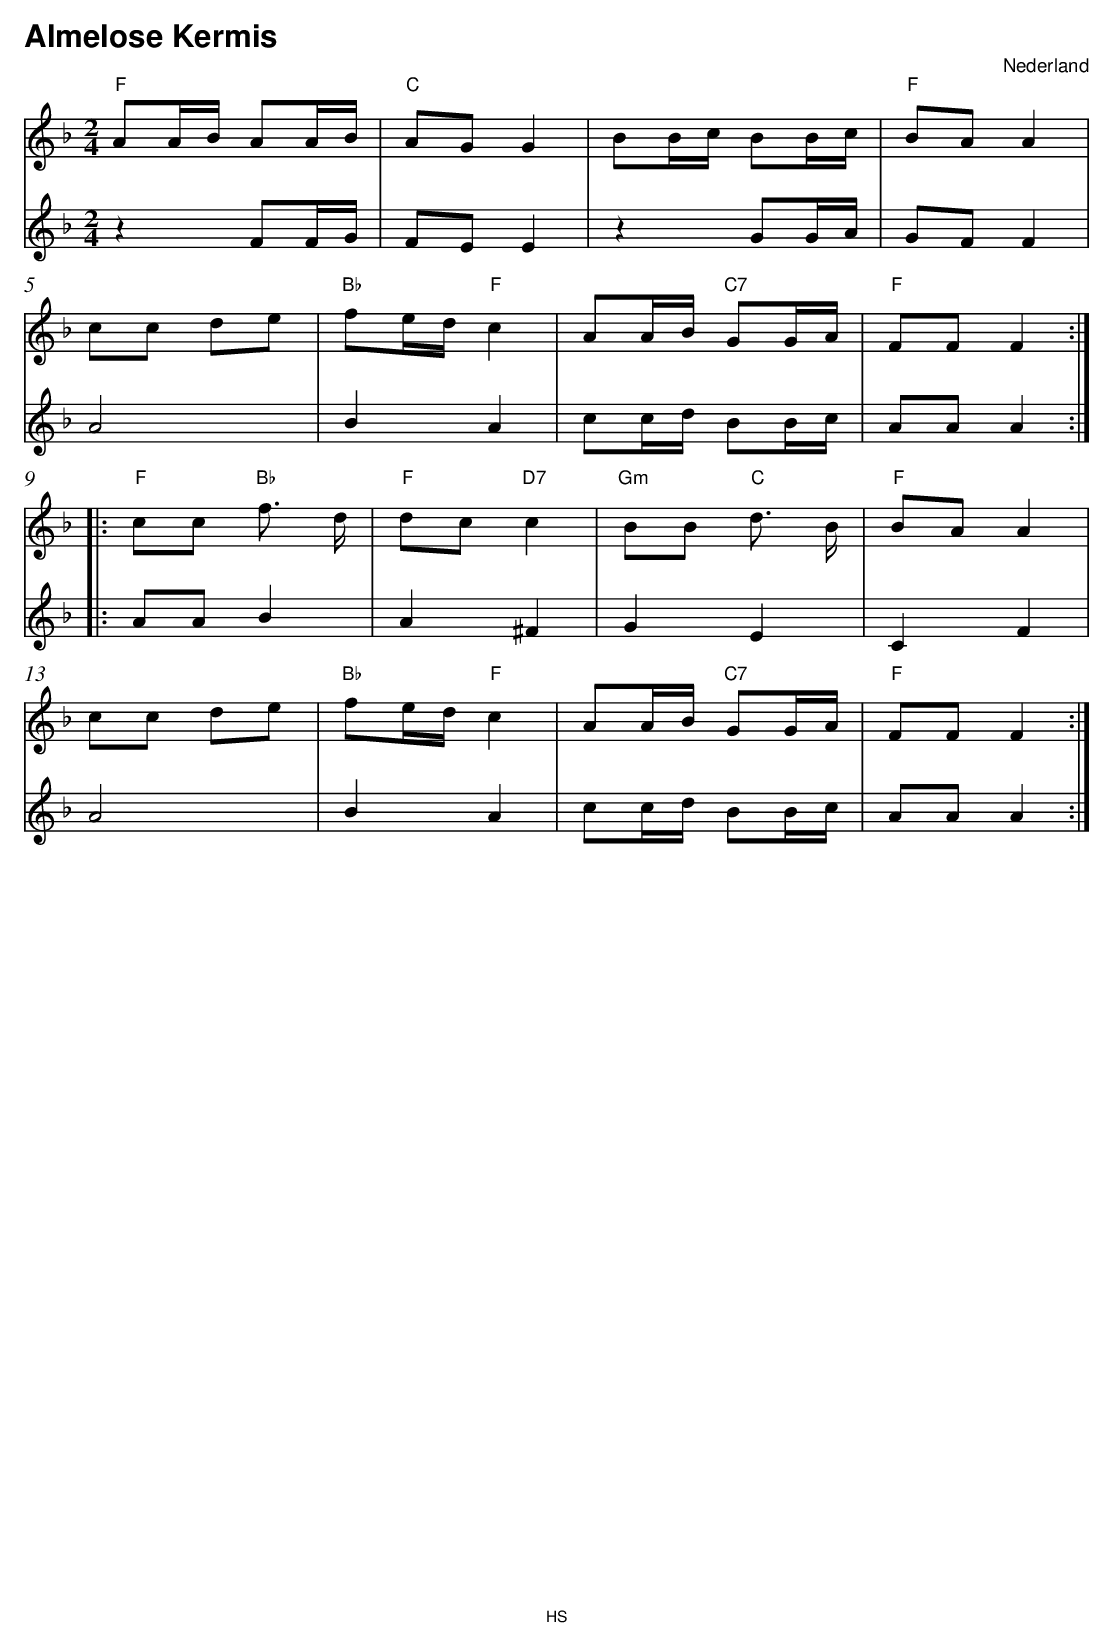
X:1
T:Almelose Kermis
O:Nederland
M:2/4
L:1/8
Q:1/4=80
K:F
V:1
"F" AA/B/ AA/B/ |"C" AG G2 |BB/c/ BB/c/ |"F" BA A2 |
cc de |"Bb" fe/d/ "F" c2 |AA/B/ "C7" GG/A/ |"F" FF F2 :|
|:"F"cc "Bb" f3/2 d/|"F" dc "D7" c2 |"Gm" BB "C" d3/2 B/|"F" BA A2 |
cc de |"Bb" fe/d/ "F" c2 |AA/B/ "C7" GG/A/ |"F" FF F2 :|
V:2
z2 FF/G/ |FE E2 |z2 GG/A/ |GF F2 |
A4 |B2 A2 |cc/d/ BB/c/ |AA A2 :| |:
AA B2 |A2 ^F2 |G2 E2 |C2 F2 |
A4 |B2 A2 |cc/d/ BB/c/ |AA A2 :|
